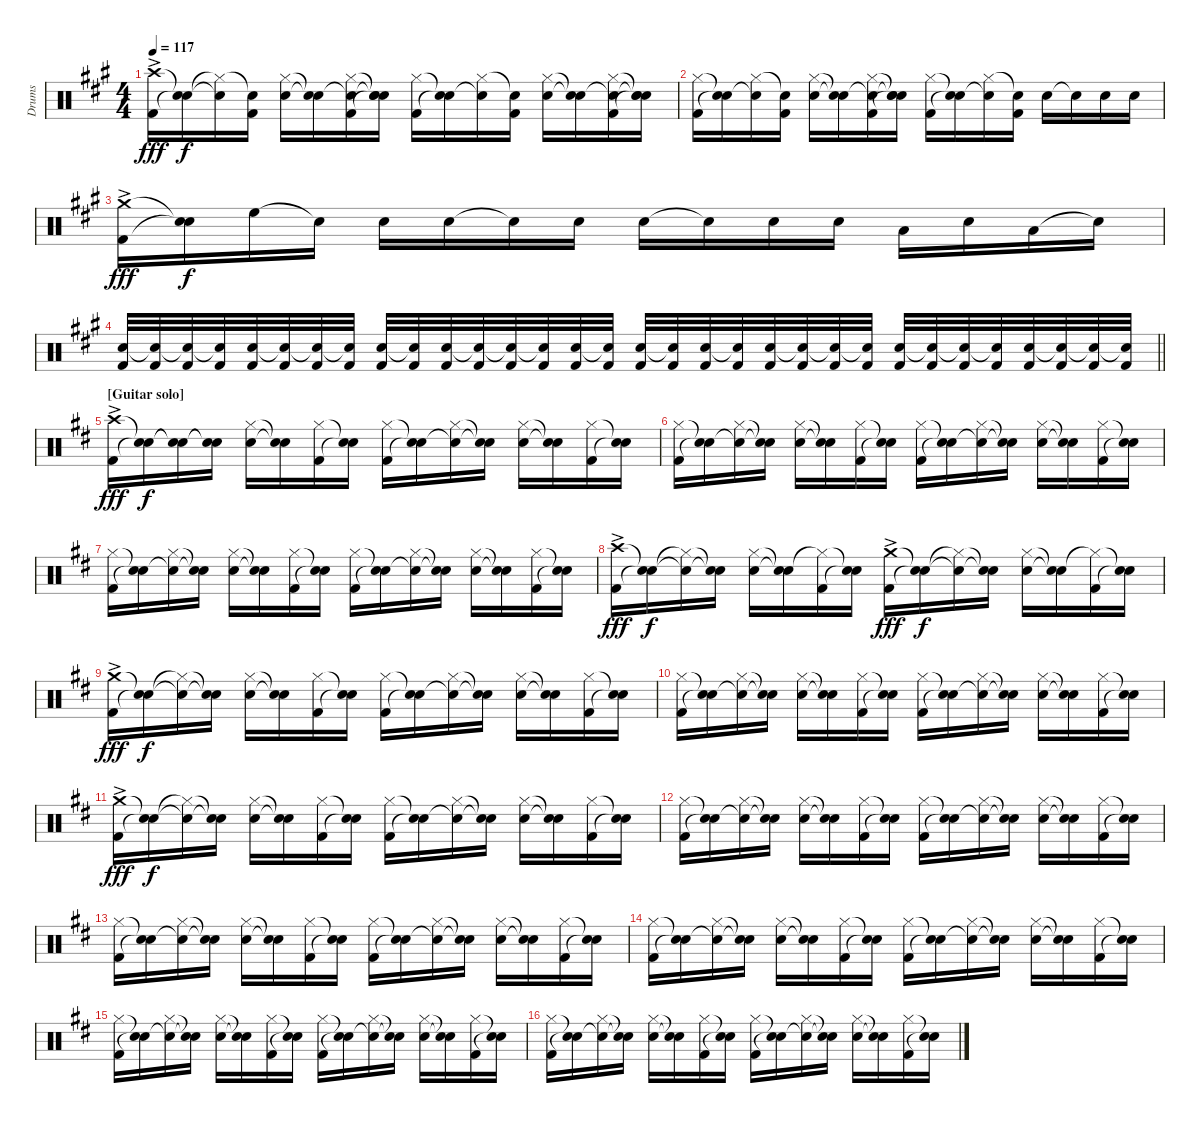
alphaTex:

\track ("Drums" "Drums") {instrument percussion}
\staff {score}
\articulation defaults
\ts (4 4)
\tempo 117
\clef neutral
\ks a
("Crash high (hit)"{ac} "Kick (hit) 2").16{dy fff} ("Snare (hit)"{t} "Snare (hit)"{t}).16{dy f} ("Hi-Hat (closed)"{t} "Snare (hit)"{t}).16 ("Snare (hit)"{t} "Kick (hit) 2").16 ("Hi-Hat (closed)" "Snare (hit) 2").16 ("Snare (hit)"{t} "Snare (hit)"{t}).16 ("Hi-Hat (closed)" "Snare (hit)"{t} "Kick (hit) 2").16 ("Snare (hit)"{t} "Snare (hit)"{t} "Snare (hit)"{t}).16 ("Hi-Hat (closed)" "Kick (hit) 2").16 ("Snare (hit)"{t} "Snare (hit)"{t}).16 ("Hi-Hat (closed)" "Snare (hit)"{t}).16 ("Snare (hit)"{t} "Kick (hit) 2").16 ("Hi-Hat (closed)" "Snare (hit) 2").16 ("Snare (hit)"{t} "Snare (hit)"{t}).16 ("Hi-Hat (closed)" "Snare (hit)"{t} "Kick (hit) 2").16 ("Snare (hit)"{t} "Snare (hit)"{t} "Snare (hit)"{t}).16 |
("Hi-Hat (closed)" "Kick (hit) 2").16 ("Snare (hit)"{t} "Snare (hit)"{t}).16 ("Hi-Hat (closed)" "Snare (hit)"{t}).16 ("Snare (hit)"{t} "Kick (hit) 2").16 ("Hi-Hat (closed)" "Snare (hit) 2").16 ("Snare (hit)"{t} "Snare (hit)"{t}).16 ("Hi-Hat (closed)" "Snare (hit)"{t} "Kick (hit) 2").16 ("Snare (hit)"{t} "Snare (hit)"{t} "Snare (hit)"{t}).16 ("Hi-Hat (closed)" "Kick (hit) 2").16 ("Snare (hit)"{t} "Snare (hit)"{t}).16 ("Hi-Hat (closed)" "Snare (hit)"{t}).16 ("Snare (hit)"{t} "Kick (hit) 2").16 "Snare (hit) 2".16 "Snare (hit)"{t}.16 "Snare (hit) 2".16 "Snare (hit) 2".16 |
("Crash medium (hit)"{ac} "Kick (hit) 2").16{dy fff} ("Snare (hit)"{t} "Snare (hit)"{t}).16{dy f} "High Floor Tom (hit)".16 "Snare (hit)"{t}.16 "Snare (hit) 2".16 "Snare (hit) 2".16 "Snare (hit)"{t}.16 "Snare (hit) 2".16 "Snare (hit) 2".16 "Snare (hit)"{t}.16 "Snare (hit) 2".16 "Snare (hit) 2".16 "Low Tom (hit)".16 "Snare (hit) 2".16 "Low Tom (hit)".16 "Snare (hit)"{t}.16 |
\barLineRight lightlight
("Snare (hit) 2" "Kick (hit) 2").32 ("Snare (hit)"{t} "Kick (hit) 2").32 ("Snare (hit)"{t} "Kick (hit) 2").32 ("Snare (hit)"{t} "Kick (hit) 2").32 ("Snare (hit) 2" "Kick (hit) 2").32 ("Snare (hit)"{t} "Kick (hit) 2").32 ("Snare (hit)"{t} "Kick (hit) 2").32 ("Snare (hit)"{t} "Kick (hit) 2").32 ("Snare (hit) 2" "Kick (hit) 2").32 ("Snare (hit)"{t} "Kick (hit) 2").32 ("Snare (hit) 2" "Kick (hit) 2").32 ("Snare (hit)"{t} "Kick (hit) 2").32 ("Snare (hit)"{t} "Kick (hit) 2").32 ("Snare (hit)"{t} "Kick (hit) 2").32 ("Snare (hit) 2" "Kick (hit) 2").32 ("Snare (hit) 2"{t} "Kick (hit) 2").32 ("Snare (hit) 2" "Kick (hit) 2").32 ("Snare (hit)"{t} "Kick (hit) 2").32 ("Snare (hit) 2" "Kick (hit) 2").32 ("Snare (hit)"{t} "Kick (hit) 2").32 ("Snare (hit) 2" "Kick (hit) 2").32 ("Snare (hit)"{t} "Kick (hit) 2").32 ("Snare (hit)"{t} "Kick (hit) 2").32 ("Snare (hit)"{t} "Kick (hit) 2").32 ("Snare (hit) 2" "Kick (hit) 2").32 ("Snare (hit)"{t} "Kick (hit) 2").32 ("Snare (hit)"{t} "Kick (hit) 2").32 ("Snare (hit)"{t} "Kick (hit) 2").32 ("Snare (hit) 2" "Kick (hit) 2").32 ("Snare (hit)"{t} "Kick (hit) 2").32 ("Snare (hit)"{t} "Kick (hit) 2").32 ("Snare (hit)"{t} "Kick (hit) 2").32 |
\section ("" "[Guitar solo]")
\ks d
("Crash high (hit)"{ac} "Kick (hit) 2").16{dy fff} ("Snare (hit)"{t} "Snare (hit)"{t}).16{dy f} ("Snare (hit)"{t} "Snare (hit)"{t}).16 ("Snare (hit)"{t} "Snare (hit)"{t}).16 ("Hi-Hat (closed)" "Snare (hit) 2").16 ("Snare (hit)"{t} "Snare (hit)"{t}).16 ("Hi-Hat (closed)" "Kick (hit) 2").16 ("Snare (hit)"{t} "Snare (hit)"{t}).16 ("Hi-Hat (closed)" "Kick (hit) 2").16 ("Snare (hit)"{t} "Snare (hit)"{t}).16 ("Hi-Hat (closed)" "Snare (hit)"{t}).16 ("Snare (hit)"{t} "Snare (hit)"{t}).16 ("Hi-Hat (closed)" "Snare (hit) 2").16 ("Snare (hit)"{t} "Snare (hit)"{t}).16 ("Hi-Hat (closed)" "Kick (hit) 2").16 ("Snare (hit)"{t} "Snare (hit)"{t}).16 |
("Hi-Hat (closed)" "Kick (hit) 2").16 ("Snare (hit)"{t} "Snare (hit)"{t}).16 ("Hi-Hat (closed)" "Snare (hit)"{t}).16 ("Snare (hit)"{t} "Snare (hit)"{t}).16 ("Hi-Hat (closed)" "Snare (hit) 2").16 ("Snare (hit)"{t} "Snare (hit)"{t}).16 ("Hi-Hat (closed)" "Kick (hit) 2").16 ("Snare (hit)"{t} "Snare (hit)"{t}).16 ("Hi-Hat (closed)" "Kick (hit) 2").16 ("Snare (hit)"{t} "Snare (hit)"{t}).16 ("Hi-Hat (closed)" "Snare (hit)"{t}).16 ("Snare (hit)"{t} "Snare (hit)"{t}).16 ("Hi-Hat (closed)" "Snare (hit) 2").16 ("Snare (hit)"{t} "Snare (hit)"{t}).16 ("Hi-Hat (closed)" "Kick (hit) 2").16 ("Snare (hit)"{t} "Snare (hit)"{t}).16 |
("Hi-Hat (closed)" "Kick (hit) 2").16 ("Snare (hit)"{t} "Snare (hit)"{t}).16 ("Hi-Hat (closed)" "Snare (hit)"{t}).16 ("Snare (hit)"{t} "Snare (hit)"{t}).16 ("Hi-Hat (closed)" "Snare (hit) 2").16 ("Snare (hit)"{t} "Snare (hit)"{t}).16 ("Hi-Hat (closed)" "Kick (hit) 2").16 ("Snare (hit)"{t} "Snare (hit)"{t}).16 ("Hi-Hat (closed)" "Kick (hit) 2").16 ("Snare (hit)"{t} "Snare (hit)"{t}).16 ("Hi-Hat (closed)" "Snare (hit)"{t}).16 ("Snare (hit)"{t} "Snare (hit)"{t}).16 ("Hi-Hat (closed)" "Snare (hit) 2").16 ("Snare (hit)"{t} "Snare (hit)"{t}).16 ("Hi-Hat (closed)" "Kick (hit) 2").16 ("Snare (hit)"{t} "Snare (hit)"{t}).16 |
("Crash high (hit)"{ac} "Kick (hit) 2").16{dy fff} ("Snare (hit)"{t} "Snare (hit)"{t}).16{dy f} ("Hi-Hat (closed)"{t} "Snare (hit)"{t}).16 ("Snare (hit)"{t} "Snare (hit)"{t}).16 ("Hi-Hat (closed)" "Snare (hit) 2").16 ("Snare (hit)"{t} "Snare (hit)"{t}).16 ("Hi-Hat (closed)"{t} "Kick (hit) 2").16 ("Snare (hit)"{t} "Snare (hit)"{t}).16 ("Crash medium (hit)"{ac} "Kick (hit) 2").16{dy fff} ("Snare (hit)"{t} "Snare (hit)"{t}).16{dy f} ("Hi-Hat (closed)"{t} "Snare (hit)"{t}).16 ("Snare (hit)"{t} "Snare (hit)"{t}).16 ("Hi-Hat (closed)" "Snare (hit) 2").16 ("Snare (hit)"{t} "Snare (hit)"{t}).16 ("Hi-Hat (closed)"{t} "Kick (hit) 2").16 ("Snare (hit)"{t} "Snare (hit)"{t}).16 |
("Crash medium (hit)"{ac} "Kick (hit) 2").16{dy fff} ("Snare (hit)"{t} "Snare (hit)"{t}).16{dy f} ("Hi-Hat (closed)"{t} "Snare (hit)"{t}).16 ("Snare (hit)"{t} "Snare (hit)"{t}).16 ("Hi-Hat (closed)" "Snare (hit) 2").16 ("Snare (hit)"{t} "Snare (hit)"{t}).16 ("Hi-Hat (closed)" "Kick (hit) 2").16 ("Snare (hit)"{t} "Snare (hit)"{t}).16 ("Hi-Hat (closed)" "Kick (hit) 2").16 ("Snare (hit)"{t} "Snare (hit)"{t}).16 ("Hi-Hat (closed)" "Snare (hit)"{t}).16 ("Snare (hit)"{t} "Snare (hit)"{t}).16 ("Hi-Hat (closed)" "Snare (hit) 2").16 ("Snare (hit)"{t} "Snare (hit)"{t}).16 ("Hi-Hat (closed)" "Kick (hit) 2").16 ("Snare (hit)"{t} "Snare (hit)"{t}).16 |
("Hi-Hat (closed)" "Kick (hit) 2").16 ("Snare (hit)"{t} "Snare (hit)"{t}).16 ("Hi-Hat (closed)" "Snare (hit)"{t}).16 ("Snare (hit)"{t} "Snare (hit)"{t}).16 ("Hi-Hat (closed)" "Snare (hit) 2").16 ("Snare (hit)"{t} "Snare (hit)"{t}).16 ("Hi-Hat (closed)" "Kick (hit) 2").16 ("Snare (hit)"{t} "Snare (hit)"{t}).16 ("Hi-Hat (closed)" "Kick (hit) 2").16 ("Snare (hit)"{t} "Snare (hit)"{t}).16 ("Hi-Hat (closed)" "Snare (hit)"{t}).16 ("Snare (hit)"{t} "Snare (hit)"{t}).16 ("Hi-Hat (closed)" "Snare (hit) 2").16 ("Snare (hit)"{t} "Snare (hit)"{t}).16 ("Hi-Hat (closed)" "Kick (hit) 2").16 ("Snare (hit)"{t} "Snare (hit)"{t}).16 |
("Crash medium (hit)"{ac} "Kick (hit) 2").16{dy fff} ("Snare (hit)"{t} "Snare (hit)"{t}).16{dy f} ("Hi-Hat (closed)"{t} "Snare (hit)"{t}).16 ("Snare (hit)"{t} "Snare (hit)"{t}).16 ("Hi-Hat (closed)" "Snare (hit) 2").16 ("Snare (hit)"{t} "Snare (hit)"{t}).16 ("Hi-Hat (closed)" "Kick (hit) 2").16 ("Snare (hit)"{t} "Snare (hit)"{t}).16 ("Hi-Hat (closed)" "Kick (hit) 2").16 ("Snare (hit)"{t} "Snare (hit)"{t}).16 ("Hi-Hat (closed)" "Snare (hit)"{t}).16 ("Snare (hit)"{t} "Snare (hit)"{t}).16 ("Hi-Hat (closed)" "Snare (hit) 2").16 ("Snare (hit)"{t} "Snare (hit)"{t}).16 ("Hi-Hat (closed)" "Kick (hit) 2").16 ("Snare (hit)"{t} "Snare (hit)"{t}).16 |
("Hi-Hat (closed)" "Kick (hit) 2").16 ("Snare (hit)"{t} "Snare (hit)"{t}).16 ("Hi-Hat (closed)" "Snare (hit)"{t}).16 ("Snare (hit)"{t} "Snare (hit)"{t}).16 ("Hi-Hat (closed)" "Snare (hit) 2").16 ("Snare (hit)"{t} "Snare (hit)"{t}).16 ("Hi-Hat (closed)" "Kick (hit) 2").16 ("Snare (hit)"{t} "Snare (hit)"{t}).16 ("Hi-Hat (closed)" "Kick (hit) 2").16 ("Snare (hit)"{t} "Snare (hit)"{t}).16 ("Hi-Hat (closed)" "Snare (hit)"{t}).16 ("Snare (hit)"{t} "Snare (hit)"{t}).16 ("Hi-Hat (closed)" "Snare (hit) 2").16 ("Snare (hit)"{t} "Snare (hit)"{t}).16 ("Hi-Hat (closed)" "Kick (hit) 2").16 ("Snare (hit)"{t} "Snare (hit)"{t}).16 |
("Hi-Hat (closed)" "Kick (hit) 2").16 ("Snare (hit)"{t} "Snare (hit)"{t}).16 ("Hi-Hat (closed)" "Snare (hit)"{t}).16 ("Snare (hit)"{t} "Snare (hit)"{t}).16 ("Hi-Hat (closed)" "Snare (hit) 2").16 ("Snare (hit)"{t} "Snare (hit)"{t}).16 ("Hi-Hat (closed)" "Kick (hit) 2").16 ("Snare (hit)"{t} "Snare (hit)"{t}).16 ("Hi-Hat (closed)" "Kick (hit) 2").16 ("Snare (hit)"{t} "Snare (hit)"{t}).16 ("Hi-Hat (closed)" "Snare (hit)"{t}).16 ("Snare (hit)"{t} "Snare (hit)"{t}).16 ("Hi-Hat (closed)" "Snare (hit) 2").16 ("Snare (hit)"{t} "Snare (hit)"{t}).16 ("Hi-Hat (closed)" "Kick (hit) 2").16 ("Snare (hit)"{t} "Snare (hit)"{t}).16 |
("Hi-Hat (closed)" "Kick (hit) 2").16 ("Snare (hit)"{t} "Snare (hit)"{t}).16 ("Hi-Hat (closed)" "Snare (hit)"{t}).16 ("Snare (hit)"{t} "Snare (hit)"{t}).16 ("Hi-Hat (closed)" "Snare (hit) 2").16 ("Snare (hit)"{t} "Snare (hit)"{t}).16 ("Hi-Hat (closed)" "Kick (hit) 2").16 ("Snare (hit)"{t} "Snare (hit)"{t}).16 ("Hi-Hat (closed)" "Kick (hit) 2").16 ("Snare (hit)"{t} "Snare (hit)"{t}).16 ("Hi-Hat (closed)" "Snare (hit)"{t}).16 ("Snare (hit)"{t} "Snare (hit)"{t}).16 ("Hi-Hat (closed)" "Snare (hit) 2").16 ("Snare (hit)"{t} "Snare (hit)"{t}).16 ("Hi-Hat (closed)" "Kick (hit) 2").16 ("Snare (hit)"{t} "Snare (hit)"{t}).16 |
("Hi-Hat (closed)" "Kick (hit) 2").16 ("Snare (hit)"{t} "Snare (hit)"{t}).16 ("Hi-Hat (closed)" "Snare (hit)"{t}).16 ("Snare (hit)"{t} "Snare (hit)"{t}).16 ("Hi-Hat (closed)" "Snare (hit) 2").16 ("Snare (hit)"{t} "Snare (hit)"{t}).16 ("Hi-Hat (closed)" "Kick (hit) 2").16 ("Snare (hit)"{t} "Snare (hit)"{t}).16 ("Hi-Hat (closed)" "Kick (hit) 2").16 ("Snare (hit)"{t} "Snare (hit)"{t}).16 ("Hi-Hat (closed)" "Snare (hit)"{t}).16 ("Snare (hit)"{t} "Snare (hit)"{t}).16 ("Hi-Hat (closed)" "Snare (hit) 2").16 ("Snare (hit)"{t} "Snare (hit)"{t}).16 ("Hi-Hat (closed)" "Kick (hit) 2").16 ("Snare (hit)"{t} "Snare (hit)"{t}).16 |
("Hi-Hat (closed)" "Kick (hit) 2").16 ("Snare (hit)"{t} "Snare (hit)"{t}).16 ("Hi-Hat (closed)" "Snare (hit)"{t}).16 ("Snare (hit)"{t} "Snare (hit)"{t}).16 ("Hi-Hat (closed)" "Snare (hit) 2").16 ("Snare (hit)"{t} "Snare (hit)"{t}).16 ("Hi-Hat (closed)" "Kick (hit) 2").16 ("Snare (hit)"{t} "Snare (hit)"{t}).16 ("Hi-Hat (closed)" "Kick (hit) 2").16 ("Snare (hit)"{t} "Snare (hit)"{t}).16 ("Hi-Hat (closed)" "Snare (hit)"{t}).16 ("Snare (hit)"{t} "Snare (hit)"{t}).16 ("Hi-Hat (closed)" "Snare (hit) 2").16 ("Snare (hit)"{t} "Snare (hit)"{t}).16 ("Hi-Hat (closed)" "Kick (hit) 2").16 ("Snare (hit)"{t} "Snare (hit)"{t}).16
